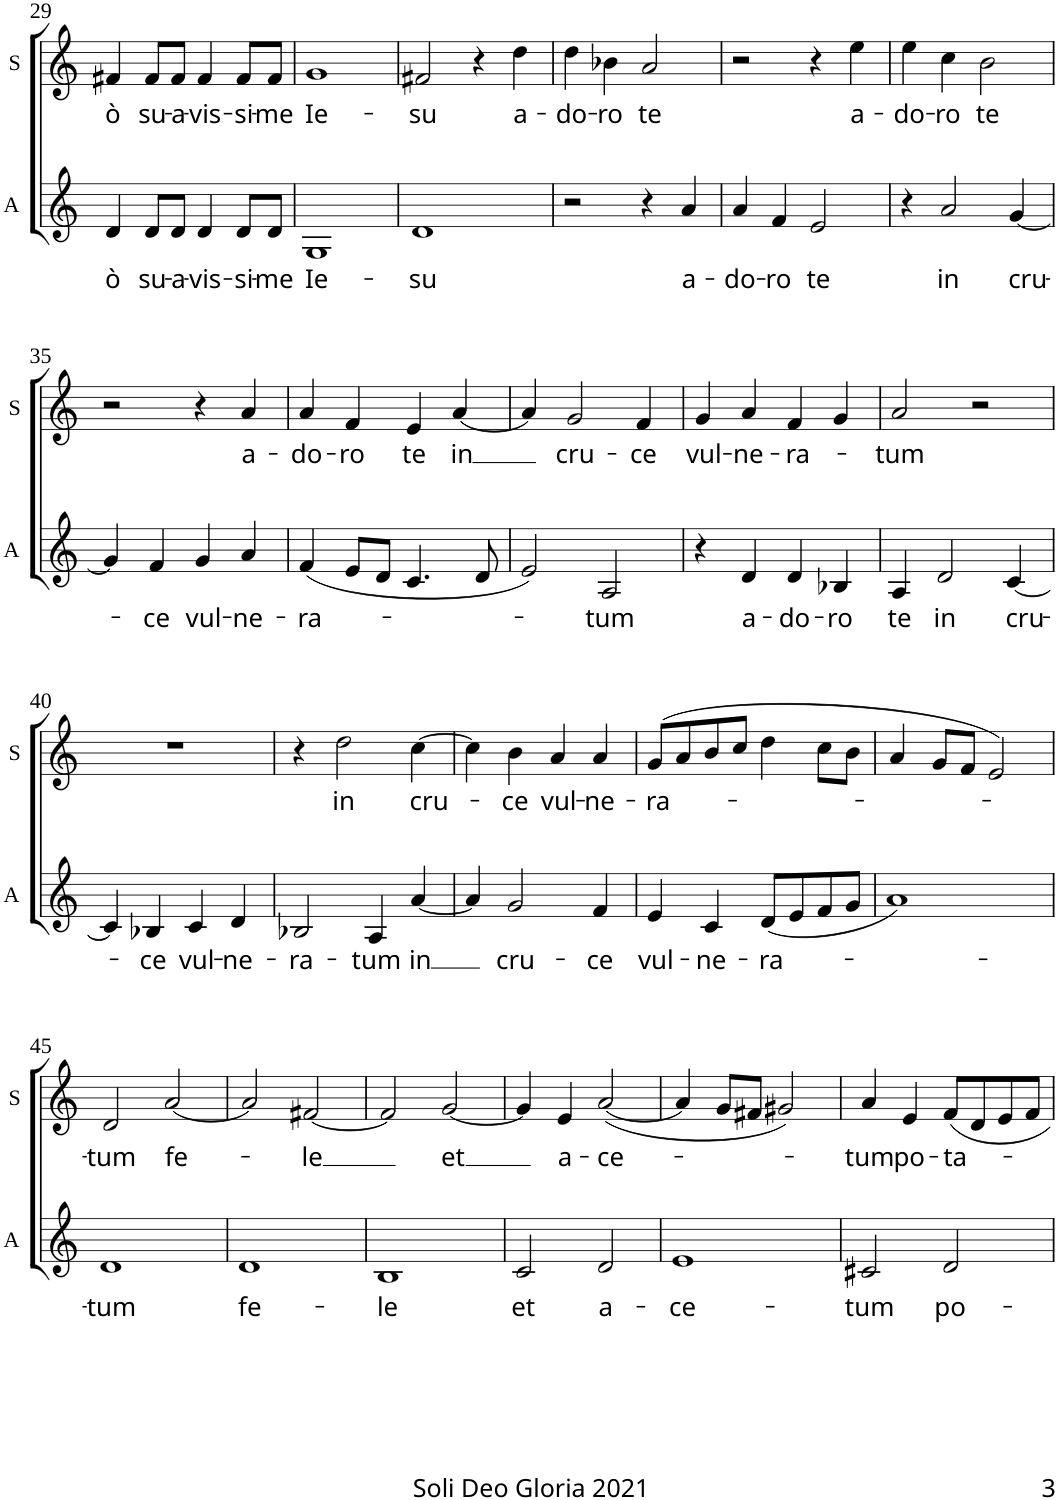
**kern	**text	**kern	**text
*part2	*part2	*part1	*part1
*staff2	*staff2	*staff1	*staff1
*I"Alto	*	*I"Soprano	*
*I'A	*	*I'S	*
!!LO:PB:g=z
*clefG2	*	*clefG2	*
*k[]	*	*k[]	*
*M2/2	*	*M2/2	*
*met(c|)	*	*met(c|)	*
=29	=29	=29	=29
!	!LO:LY:b	!	!LO:LY:b
4d/	ò	4f#X/	ò
!	!LO:LY:b	!	!LO:LY:b
8d/L	su-	8f#/L	su-
!	!LO:LY:b	!	!LO:LY:b
8d/J	-a-	8f#/J	-a-
!	!LO:LY:b	!	!LO:LY:b
4d/	-vis-	4f#/	-vis-
!	!LO:LY:b	!	!LO:LY:b
8d/L	-si-	8f#/L	-si-
!	!LO:LY:b	!	!LO:LY:b
8d/J	-me	8f#/J	-me
=30	=30	=30	=30
!	!LO:LY:b	!	!LO:LY:b
1G	Ie-	1g	Ie-
=31	=31	=31	=31
!	!LO:LY:b	!	!LO:LY:b
1d	-su	2f#X/	-su
.	.	4r	.
!	!	!	!LO:LY:b
.	.	4dd\	a-
=32	=32	=32	=32
!	!	!	!LO:LY:b
2r	.	4dd\	-do-
!	!	!	!LO:LY:b
.	.	4b-X\	-ro
!	!	!	!LO:LY:b
4r	.	2a/	te
!	!LO:LY:b	!	!
4a/	a-	.	.
=33	=33	=33	=33
!	!LO:LY:b	!	!
4a/	-do-	2r	.
!	!LO:LY:b	!	!
4f/	-ro	.	.
!	!LO:LY:b	!	!
2e/	te	4r	.
!	!	!	!LO:LY:b
.	.	4ee\	a-
=34	=34	=34	=34
!	!	!	!LO:LY:b
4r	.	4ee\	-do-
!	!LO:LY:b	!	!LO:LY:b
2a/	in	4cc\	-ro
!	!	!	!LO:LY:b
.	.	2b\	te
!	!LO:LY:b	!	!
[4g/	cru-	.	.
!!LO:LB:g=z
=35	=35	=35	=35
4g/]	.	2r	.
!	!LO:LY:b	!	!
4f/	-ce	.	.
!	!LO:LY:b	!	!
4g/	vul-	4r	.
!	!LO:LY:b	!	!LO:LY:b
4a/	-ne-	4a/	a-
=36	=36	=36	=36
!	!LO:LY:b	!	!LO:LY:b
(4f/	-ra-	4a/	-do-
!	!	!	!LO:LY:b
8e/L	.	4f/	-ro
8d/J	.	.	.
!	!	!	!LO:LY:b
4.c/	.	4e/	te
!	!	!	!LO:LY:b
.	.	[4a/	in
8d/	.	.	.
=37	=37	=37	=37
2e/)	.	4a/]	.
!	!	!	!LO:LY:b
.	.	2g/	cru-
!	!LO:LY:b	!	!
2A/	-tum	.	.
!	!	!	!LO:LY:b
.	.	4f/	-ce
=38	=38	=38	=38
!	!	!	!LO:LY:b
4r	.	4g/	vul-
!	!LO:LY:b	!	!LO:LY:b
4d/	a-	4a/	-ne-
!	!LO:LY:b	!	!LO:LY:b
4d/	-do-	4f/	-ra-
!	!LO:LY:b	!	!
4B-X/	-ro	4g/	.
=39	=39	=39	=39
!	!LO:LY:b	!	!LO:LY:b
4A/	te	2a/	-tum
!	!LO:LY:b	!	!
2d/	in	.	.
.	.	2r	.
!	!LO:LY:b	!	!
[4c/	cru-	.	.
!!LO:LB:g=z
=40	=40	=40	=40
4c/]	.	1r	.
!	!LO:LY:b	!	!
4B-X/	-ce	.	.
!	!LO:LY:b	!	!
4c/	vul-	.	.
!	!LO:LY:b	!	!
4d/	-ne-	.	.
=41	=41	=41	=41
!	!LO:LY:b	!	!
2B-X/	-ra-	4r	.
!	!	!	!LO:LY:b
.	.	2dd\	in
!	!LO:LY:b	!	!
4A/	-tum	.	.
!	!LO:LY:b	!	!LO:LY:b
[4a/	in	[4cc\	cru-
=42	=42	=42	=42
4a/]	.	4cc\]	.
!	!LO:LY:b	!	!LO:LY:b
2g/	cru-	4b\	-ce
!	!	!	!LO:LY:b
.	.	4a/	vul-
!	!LO:LY:b	!	!LO:LY:b
4f/	-ce	4a/	-ne-
=43	=43	=43	=43
!	!LO:LY:b	!	!LO:LY:b
4e/	vul-	(8g/L	-ra-
.	.	8a/	.
!	!LO:LY:b	!	!
4c/	-ne-	8b/	.
.	.	8cc/J	.
!	!LO:LY:b	!	!
(8d/L	-ra-	4dd\	.
8e/	.	.	.
8f/	.	8cc\L	.
8g/J	.	8b\J	.
=44	=44	=44	=44
1a)	.	4a/	.
.	.	8g/L	.
.	.	8f/J	.
.	.	2e/)	.
!!LO:LB:g=z
=45	=45	=45	=45
!	!LO:LY:b	!	!LO:LY:b
1d	-tum	2d/	-tum
!	!	!	!LO:LY:b
.	.	[2a/	fe-
=46	=46	=46	=46
!	!LO:LY:b	!	!
1d	fe-	2a/]	.
!	!	!	!LO:LY:b
.	.	[2f#X/	-le
=47	=47	=47	=47
!	!LO:LY:b	!	!
1B	-le	2f#/]	.
!	!	!	!LO:LY:b
.	.	[2g/	et
=48	=48	=48	=48
!	!LO:LY:b	!	!
2c/	et	4g/]	.
!	!	!	!LO:LY:b
.	.	4e/	a-
!	!LO:LY:b	!	!LO:LY:b
2d/	a-	([2a/	-ce-
=49	=49	=49	=49
!	!LO:LY:b	!	!
1e	-ce-	4a/]	.
.	.	8g/L	.
.	.	8f#X/J	.
.	.	2g#X/)	.
=50	=50	=50	=50
!	!LO:LY:b	!	!LO:LY:b
2c#X/	-tum	4a/	-tum
!	!	!	!LO:LY:b
.	.	4e/	po-
!	!LO:LY:b	!	!LO:LY:b
2d/	po-	8f/L	-ta-
.	.	8d/	.
.	.	8e/	.
.	.	8f/J	.
=	=	=	=
*-	*-	*-	*-
